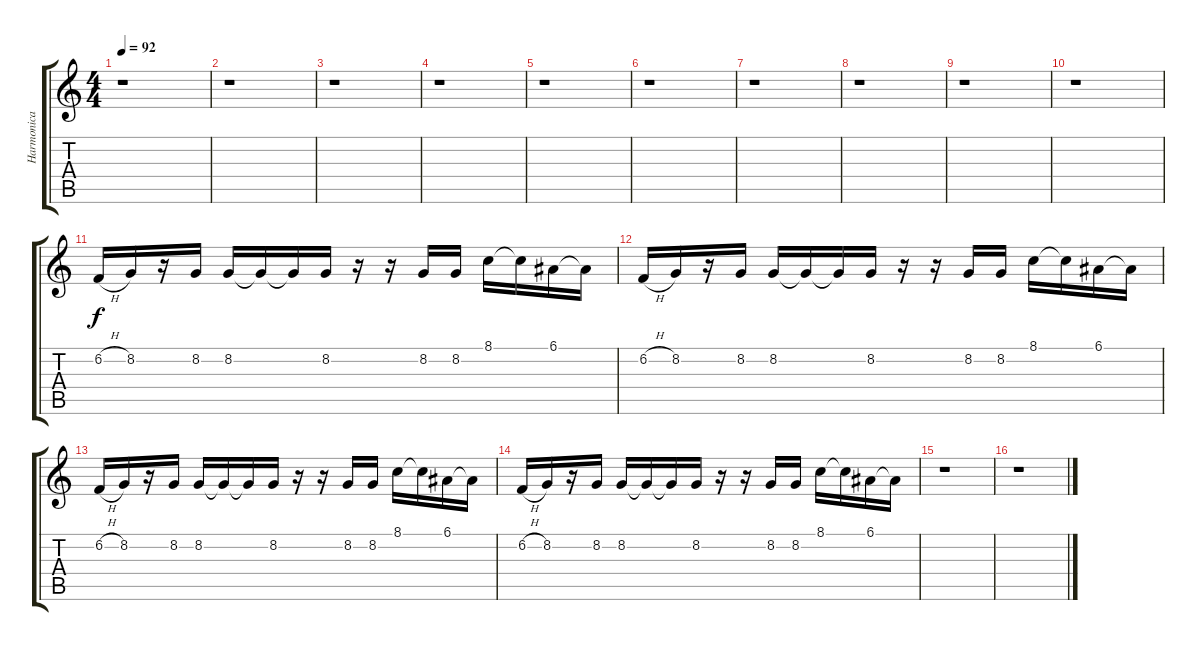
\track ("Harmonica" "Harmonica") {instrument harmonica}
\staff {score tabs}
\tuning (E4 B3 G3 D3 A2 E2) {hide}
\ts (4 4)
\tempo 92
\clef g2
\ks c
r.1{dy f instrument harmonica} |
r.1 |
r.1 |
r.1 |
r.1 |
r.1 |
r.1 |
r.1 |
r.1 |
r.1 |
6.2{h}.16 8.2.16 r.16 8.2.16 8.2.16 8.2{t}.16 8.2{t}.16 8.2.16 r.16 r.16 8.2.16 8.2.16 8.1.16 8.1{t}.16 6.1.16 6.1{t}.16 |
6.2{h}.16 8.2.16 r.16 8.2.16 8.2.16 8.2{t}.16 8.2{t}.16 8.2.16 r.16 r.16 8.2.16 8.2.16 8.1.16 8.1{t}.16 6.1.16 6.1{t}.16 |
6.2{h}.16 8.2.16 r.16 8.2.16 8.2.16 8.2{t}.16 8.2{t}.16 8.2.16 r.16 r.16 8.2.16 8.2.16 8.1.16 8.1{t}.16 6.1.16 6.1{t}.16 |
6.2{h}.16 8.2.16 r.16 8.2.16 8.2.16 8.2{t}.16 8.2{t}.16 8.2.16 r.16 r.16 8.2.16 8.2.16 8.1.16 8.1{t}.16 6.1.16 6.1{t}.16 |
r.1 |
r.1
